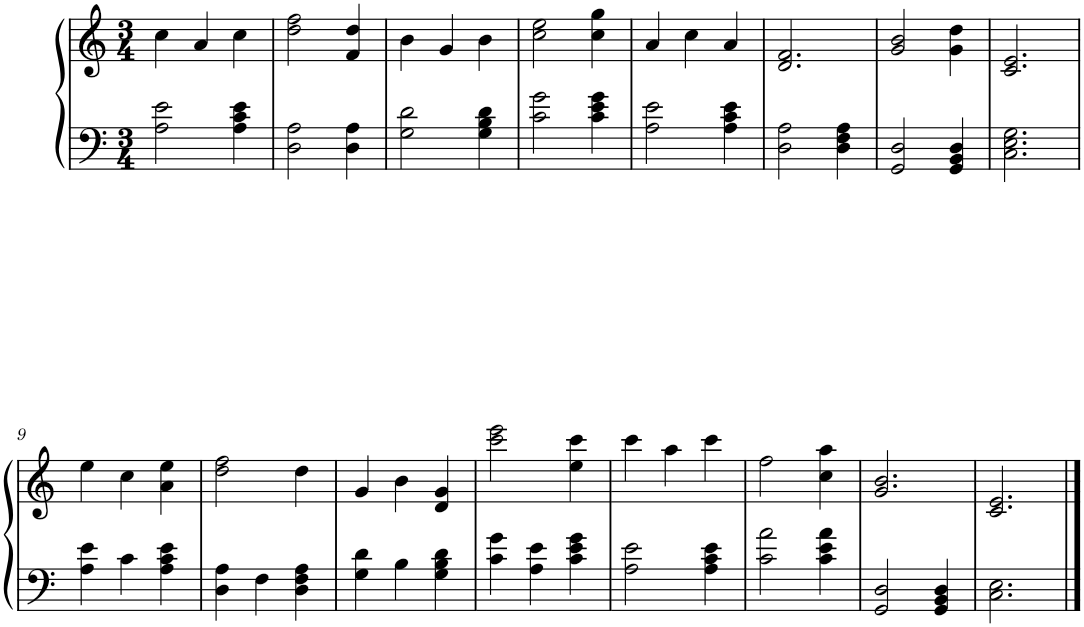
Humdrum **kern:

**kern	**kern
*part1	*part1
*staff2	*staff1
*I"Piano	*
*I'Pno.	*
*clefF4	*clefG2
*k[]	*k[]
*M3/4	*M3/4
=1	=1
2A\ 2e\	4cc\
.	4a/
4A\ 4c\ 4e\	4cc\
=2	=2
2D\ 2A\	2dd\ 2ff\
4D\ 4A\	4f/ 4dd/
=3	=3
2G\ 2d\	4b\
.	4g/
4G\ 4B\ 4d\	4b\
=4	=4
2c\ 2g\	2cc\ 2ee\
4c\ 4e\ 4g\	4cc\ 4gg\
=5	=5
2A\ 2e\	4a/
.	4cc\
4A\ 4c\ 4e\	4a/
=6	=6
2D\ 2A\	2.d/ 2.f/
4D\ 4F\ 4A\	.
=7	=7
2GG/ 2D/	2g/ 2b/
4GG/ 4BB/ 4D/	4g\ 4dd\
=8	=8
2.C\ 2.E\ 2.G\	2.c/ 2.e/
!!LO:LB:g=z
=9	=9
4A\ 4e\	4ee\
4c\	4cc\
4A\ 4c\ 4e\	4a\ 4ee\
=10	=10
4D\ 4A\	2dd\ 2ff\
4F\	.
4D\ 4F\ 4A\	4dd\
=11	=11
4G\ 4d\	4g/
4B\	4b\
4G\ 4B\ 4d\	4d/ 4g/
=12	=12
4c\ 4g\	2ccc\ 2eee\
4A\ 4e\	.
4c\ 4e\ 4g\	4ee\ 4ccc\
=13	=13
2A\ 2e\	4ccc\
.	4aa\
4A\ 4c\ 4e\	4ccc\
=14	=14
2c\ 2a\	2ff\
4c\ 4e\ 4a\	4cc\ 4aa\
=15	=15
2GG/ 2D/	2.g/ 2.b/
4GG/ 4BB/ 4D/	.
=16	=16
2.C\ 2.E\	2.c/ 2.e/
==	==
*-	*-
